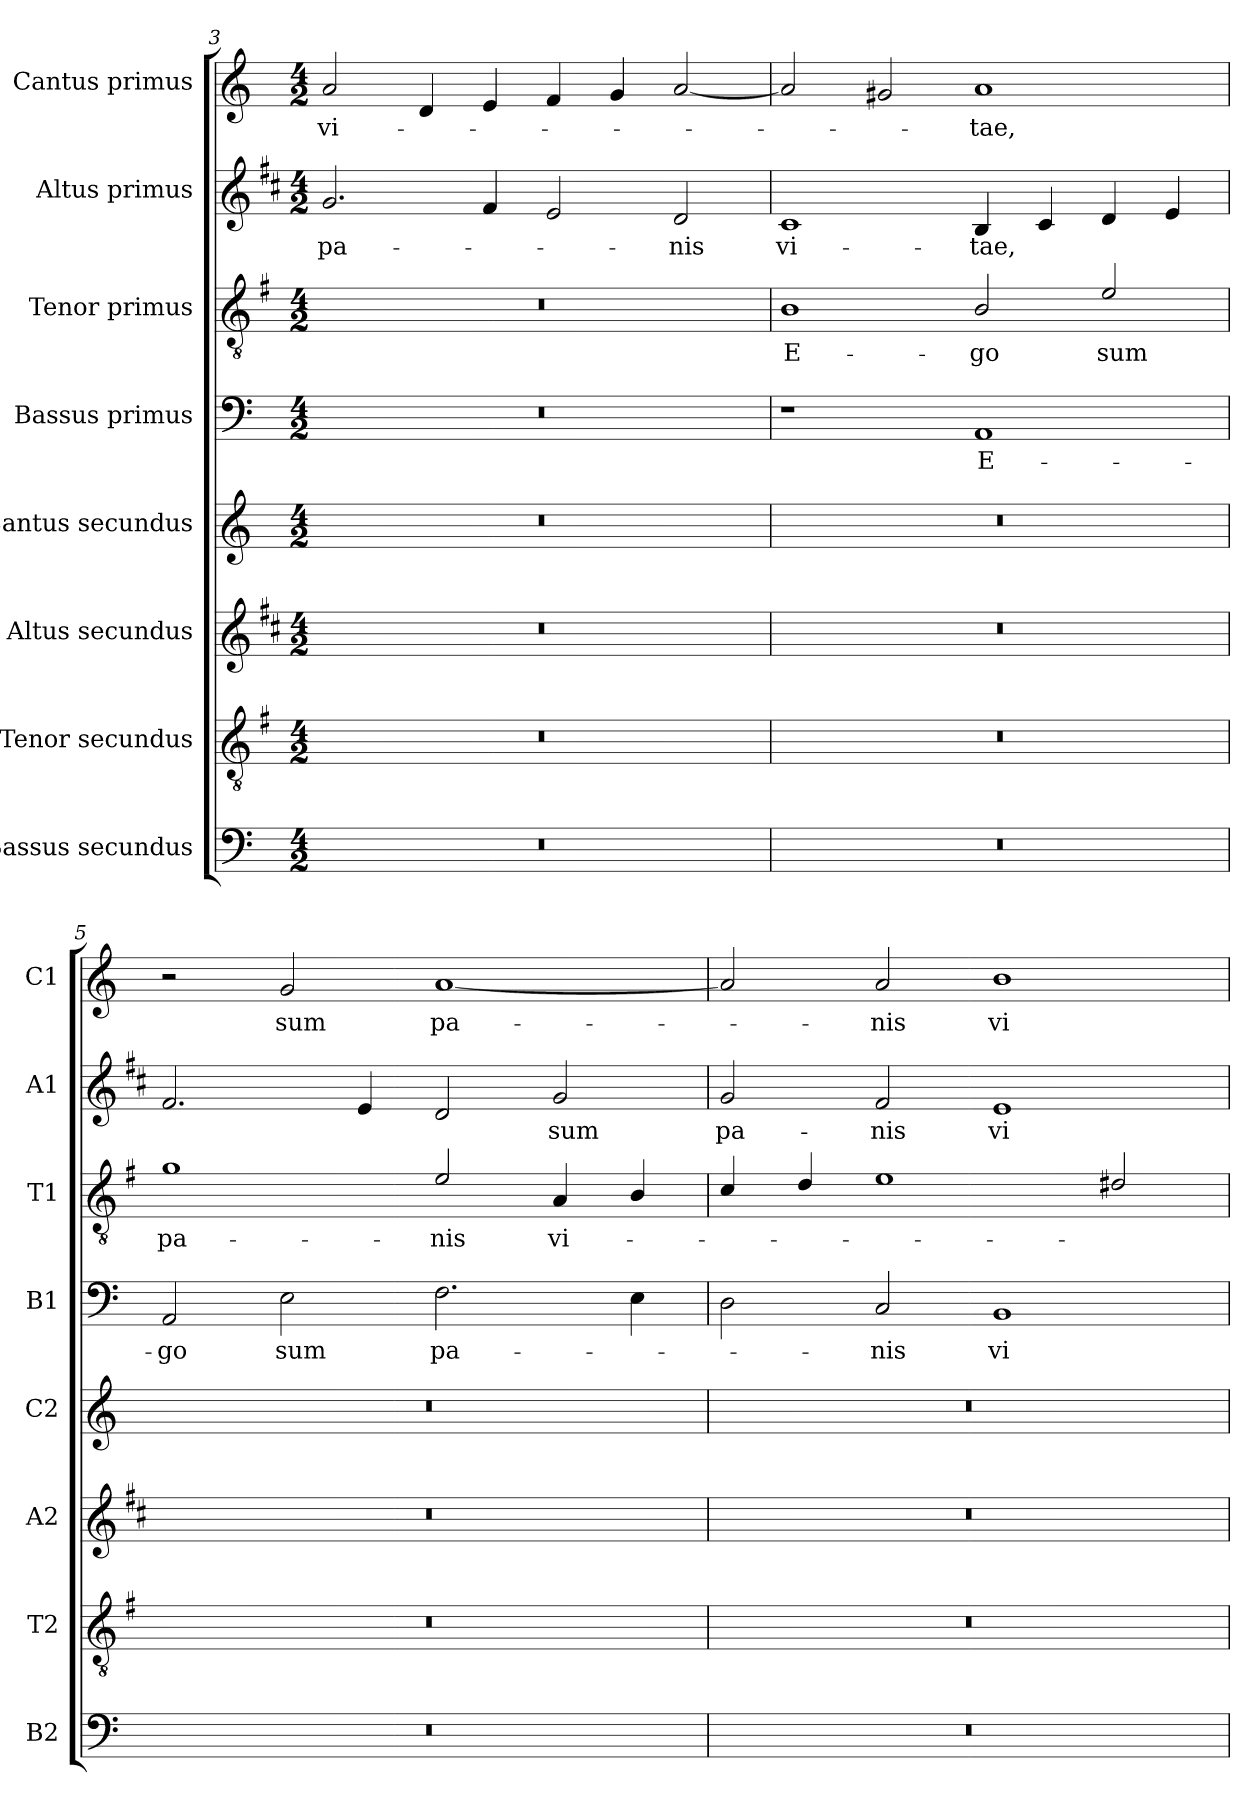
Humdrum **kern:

**kern	**kern	**kern	**kern	**kern	**text	**kern	**text	**kern	**text	**kern	**text
*part8	*part7	*part6	*part5	*part4	*part4	*part3	*part3	*part2	*part2	*part1	*part1
*staff8	*staff7	*staff6	*staff5	*staff4	*staff4	*staff3	*staff3	*staff2	*staff2	*staff1	*staff1
*I"Bassus secundus	*I"Tenor secundus	*I"Altus secundus	*I"Cantus secundus	*I"Bassus primus	*	*I"Tenor primus	*	*I"Altus primus	*	*I"Cantus primus	*
*I'B2	*I'T2	*I'A2	*I'C2	*I'B1	*	*I'T1	*	*I'A1	*	*I'C1	*
*clefF4	*clefGv2	*clefG2	*clefG2	*clefF4	*	*clefGv2	*	*clefG2	*	*clefG2	*
*	*ITrd4c7	*ITrd1c2	*	*	*	*ITrd4c7	*	*ITrd1c2	*	*	*
*k[]	*k[]	*k[]	*k[]	*k[]	*	*k[]	*	*k[]	*	*k[]	*
*C:	*C:	*C:	*C:	*C:	*	*C:	*	*C:	*	*C:	*
*M4/2	*M4/2	*M4/2	*M4/2	*M4/2	*	*M4/2	*	*M4/2	*	*M4/2	*
=3	=3	=3	=3	=3	=3	=3	=3	=3	=3	=3	=3
!	!	!	!	!	!	!	!	!	!LO:LY:b	!	!LO:LY:b
0r	0r	0r	0r	0r	.	0r	.	2.f/	pa-	2a/	vi-
.	.	.	.	.	.	.	.	.	.	4d/	.
.	.	.	.	.	.	.	.	4e/	.	4e/	.
.	.	.	.	.	.	.	.	2d/	.	4f/	.
.	.	.	.	.	.	.	.	.	.	4g/	.
!	!	!	!	!	!	!	!	!	!LO:LY:b	!	!
.	.	.	.	.	.	.	.	2c/	-nis	[2a/	.
=4	=4	=4	=4	=4	=4	=4	=4	=4	=4	=4	=4
!	!	!	!	!	!	!	!LO:LY:b	!	!LO:LY:b	!	!
0r	0r	0r	0r	1r	.	1E	E-	1B	vi-	2a/]	.
.	.	.	.	.	.	.	.	.	.	2g#X/	.
!	!	!	!	!	!LO:LY:b	!	!LO:LY:b	!	!LO:LY:b	!	!LO:LY:b
.	.	.	.	1AA	E-	2E/	-go	4A/	-tae,	1a	-tae,
.	.	.	.	.	.	.	.	4B/	.	.	.
!	!	!	!	!	!	!	!LO:LY:b	!	!	!	!
.	.	.	.	.	.	2A/	sum	4c/	.	.	.
.	.	.	.	.	.	.	.	4d/	.	.	.
!!LO:LB:g=z
=5	=5	=5	=5	=5	=5	=5	=5	=5	=5	=5	=5
!	!	!	!	!	!LO:LY:b	!	!LO:LY:b	!	!	!	!
0r	0r	0r	0r	2AA/	-go	1c	pa-	2.e/	.	2r	.
!	!	!	!	!	!LO:LY:b	!	!	!	!	!	!LO:LY:b
.	.	.	.	2E\	sum	.	.	.	.	2g/	sum
.	.	.	.	.	.	.	.	4d/	.	.	.
!	!	!	!	!	!LO:LY:b	!	!LO:LY:b	!	!	!	!LO:LY:b
.	.	.	.	2.F\	pa-	2A/	-nis	2c/	.	[1a	pa-
!	!	!	!	!	!	!	!LO:LY:b	!	!LO:LY:b	!	!
.	.	.	.	.	.	4D/	vi-	2f/	sum	.	.
.	.	.	.	4E\	.	4E/	.	.	.	.	.
=6	=6	=6	=6	=6	=6	=6	=6	=6	=6	=6	=6
!	!	!	!	!	!	!	!	!	!LO:LY:b	!	!
0r	0r	0r	0r	2D\	.	4F/	.	2f/	pa-	2a/]	.
.	.	.	.	.	.	4G/	.	.	.	.	.
!	!	!	!	!	!LO:LY:b	!	!	!	!LO:LY:b	!	!LO:LY:b
.	.	.	.	2C/	-nis	1A	.	2e/	-nis	2a/	-nis
!	!	!	!	!	!LO:LY:b	!	!	!	!LO:LY:b	!	!LO:LY:b
.	.	.	.	1BB	vi-	.	.	1d	vi-	1b	vi-
.	.	.	.	.	.	2G#X/	.	.	.	.	.
=	=	=	=	=	=	=	=	=	=	=	=
*-	*-	*-	*-	*-	*-	*-	*-	*-	*-	*-	*-
